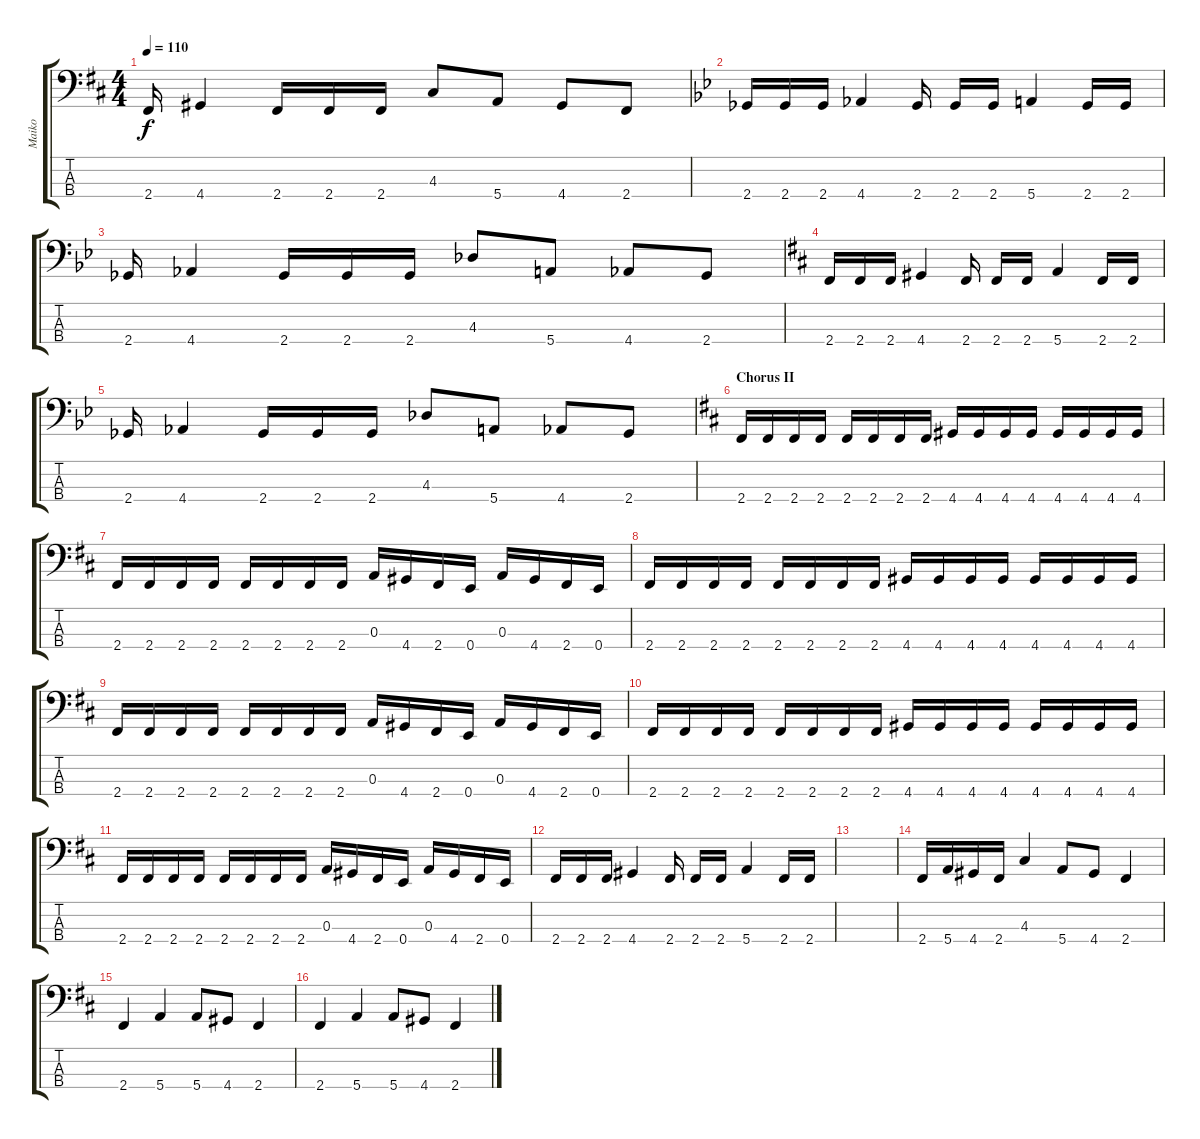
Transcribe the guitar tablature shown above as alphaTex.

\track ("Maiko" "Maiko") {instrument electricbasspick}
\staff {score tabs}
\tuning (G2 D2 A1 E1) {hide}
\ts (4 4)
\tempo 110
\clef f4
\ks bminor
2.4.16{dy f} 4.4.4 2.4.16 2.4.16 2.4.16 4.3.8 5.4.8 4.4.8 2.4.8 |
\ks bb
2.4.16 2.4.16 2.4.16 4.4.4 2.4.16 2.4.16 2.4.16 5.4.4 2.4.16 2.4.16 |
2.4.16 4.4.4 2.4.16 2.4.16 2.4.16 4.3.8 5.4.8 4.4.8 2.4.8 |
\ks bminor
2.4.16 2.4.16 2.4.16 4.4.4 2.4.16 2.4.16 2.4.16 5.4.4 2.4.16 2.4.16 |
\ks bb
2.4.16 4.4.4 2.4.16 2.4.16 2.4.16 4.3.8 5.4.8 4.4.8 2.4.8 |
\section ("" "Chorus II")
\ks bminor
2.4.16 2.4.16 2.4.16 2.4.16 2.4.16 2.4.16 2.4.16 2.4.16 4.4.16 4.4.16 4.4.16 4.4.16 4.4.16 4.4.16 4.4.16 4.4.16 |
2.4.16 2.4.16 2.4.16 2.4.16 2.4.16 2.4.16 2.4.16 2.4.16 0.3.16 4.4.16 2.4.16 0.4.16 0.3.16 4.4.16 2.4.16 0.4.16 |
2.4.16 2.4.16 2.4.16 2.4.16 2.4.16 2.4.16 2.4.16 2.4.16 4.4.16 4.4.16 4.4.16 4.4.16 4.4.16 4.4.16 4.4.16 4.4.16 |
2.4.16 2.4.16 2.4.16 2.4.16 2.4.16 2.4.16 2.4.16 2.4.16 0.3.16 4.4.16 2.4.16 0.4.16 0.3.16 4.4.16 2.4.16 0.4.16 |
2.4.16 2.4.16 2.4.16 2.4.16 2.4.16 2.4.16 2.4.16 2.4.16 4.4.16 4.4.16 4.4.16 4.4.16 4.4.16 4.4.16 4.4.16 4.4.16 |
2.4.16 2.4.16 2.4.16 2.4.16 2.4.16 2.4.16 2.4.16 2.4.16 0.3.16 4.4.16 2.4.16 0.4.16 0.3.16 4.4.16 2.4.16 0.4.16 |
2.4.16 2.4.16 2.4.16 4.4.4 2.4.16 2.4.16 2.4.16 5.4.4 2.4.16 2.4.16 |
|
2.4.16 5.4.16 4.4.16 2.4.16 4.3.4 5.4.8 4.4.8 2.4.4 |
2.4.4 5.4.4 5.4.8 4.4.8 2.4.4 |
2.4.4 5.4.4 5.4.8 4.4.8 2.4.4
